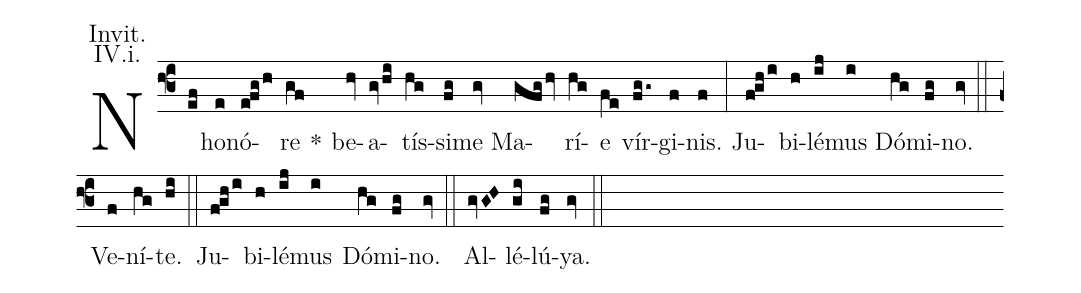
annotation: Invit.;
annotation: IV.i.;
%%
(f3)
N(ef) ho(e)nó(efgh)re(gf) *() be(hv)a(gvhi)tís(hg)si(fg)me(gv) Ma(gfghv)rí(hg)e(fe) vír(fgg~)gi(f)nis.(f) (:)
Ju(fghi)bi(h)lé(ij)mus(i) Dó(hg)mi(fg)no.(gv) (::)

Ve(f)ní(hg)te.(hi) (::)

Ju(fghi)bi(h)lé(ij)mus(i) Dó(hg)mi(fg)no.(gv) (::)

Al(gvGH)lé(gi)lú(fg)ya.(gv) (::)
